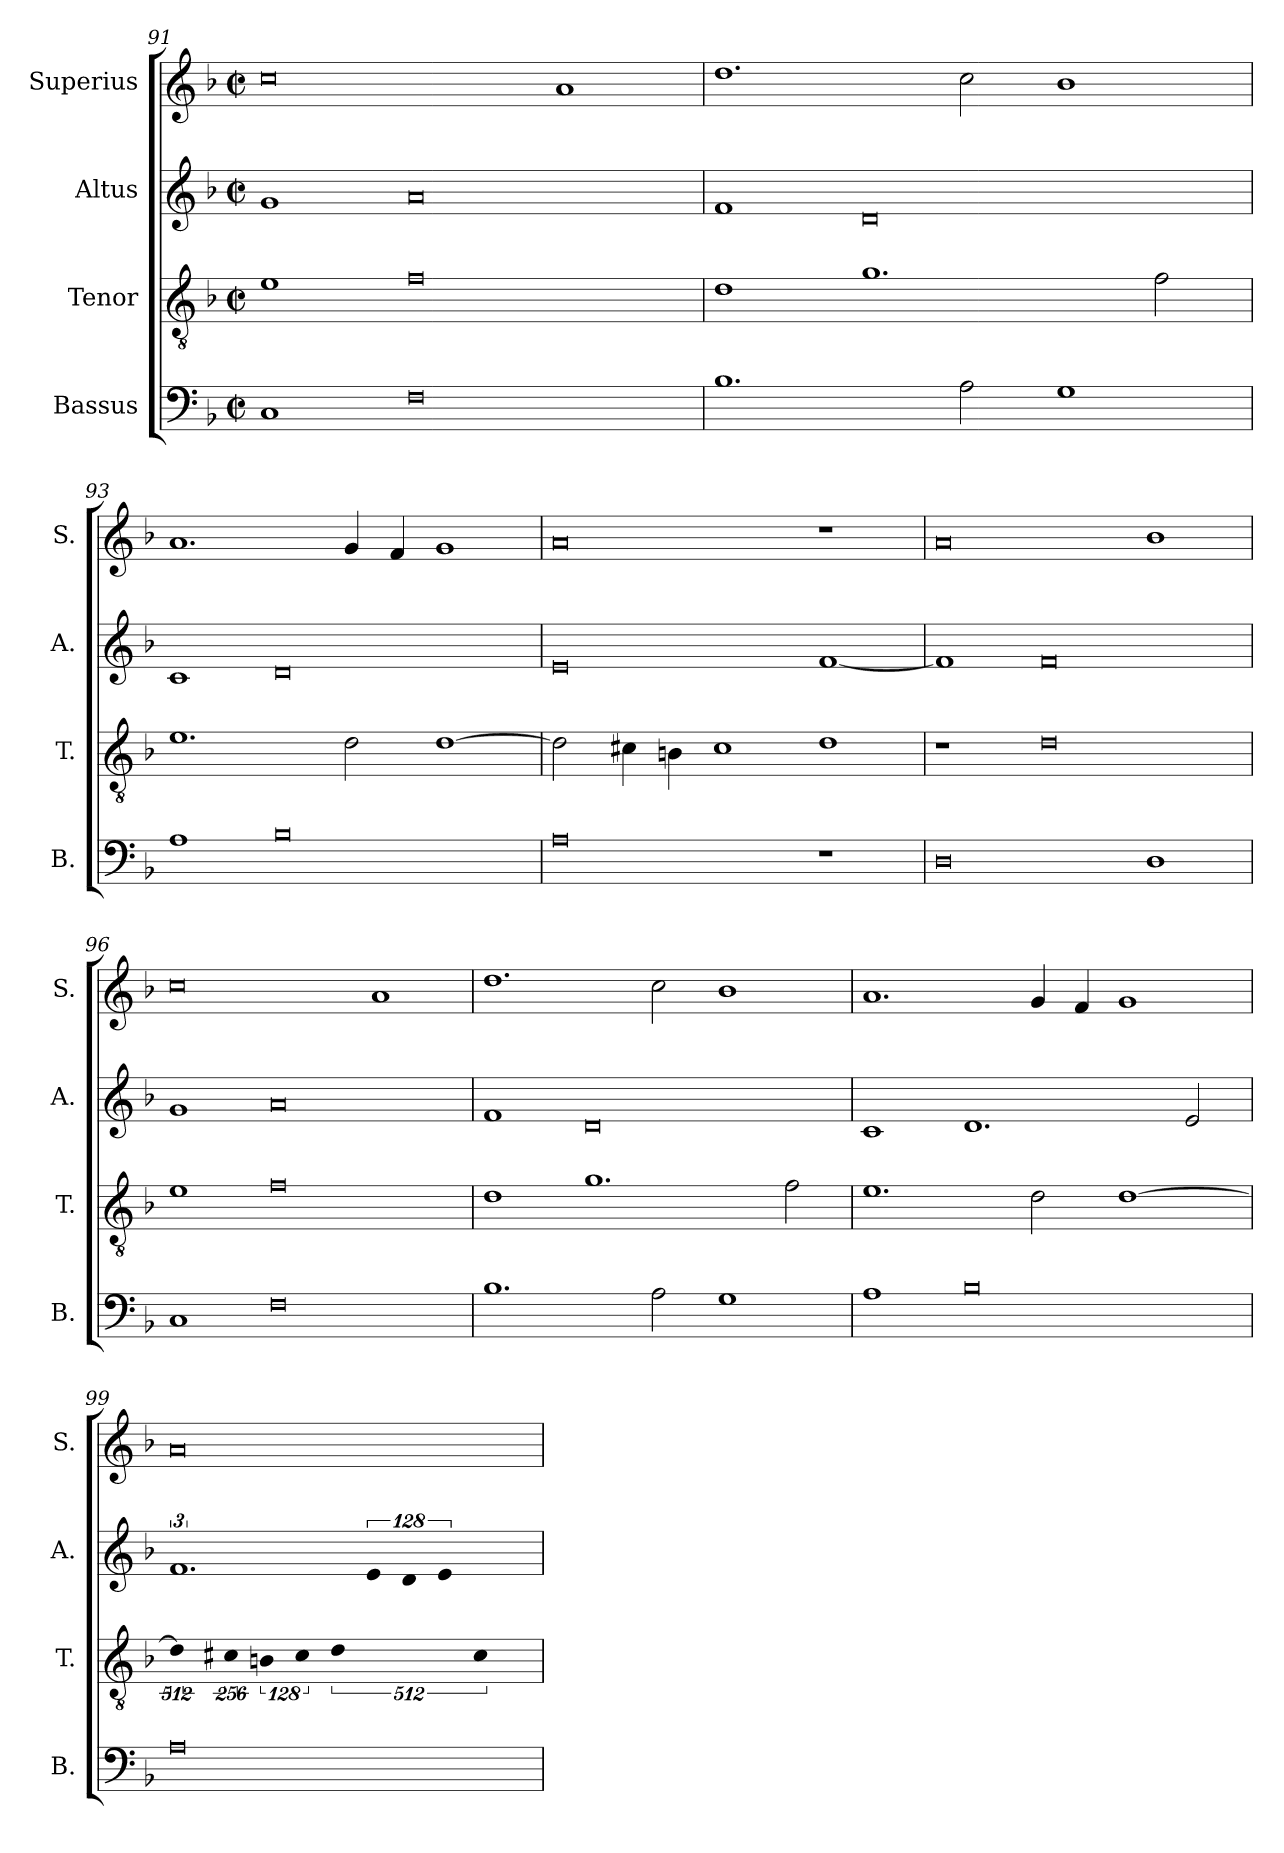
**kern	**kern	**kern	**kern
*part4	*part3	*part2	*part1
*staff4	*staff3	*staff2	*staff1
*I"Bassus	*I"Tenor	*I"Altus	*I"Superius
*I'B.	*I'T.	*I'A.	*I'S.
!!LO:LB:g=z
*clefF4	*clefGv2	*clefG2	*clefG2
*	*ITrd7c12	*	*
*k[b-]	*k[b-]	*k[b-]	*k[b-]
*F:	*F:	*F:	*F:
*M2/2	*M2/2	*M2/2	*M2/2
*met(c|)	*met(c|)	*met(c|)	*met(c|)
=91	=91	=91	=91
1Ci	1Ei	1gi	0cci
0Fi	0Fi	0ai	.
.	.	.	1ai
=92	=92	=92	=92
1.B-i	1Di	1fi	1.ddi
.	1.Gi	0di	.
2Ai\	.	.	2cci\
1Gi	.	.	1b-i
.	2Fi\	.	.
=93	=93	=93	=93
1Ai	1.Ei	1ci	1.ai
0B-i	.	0di	.
.	2Di\	.	4gi/
.	.	.	4fi/
.	[>1Di	.	1gi
=94	=94	=94	=94
0Ai	2Di\]	0ei	0ai
.	4C#Xi\	.	.
.	4BBni\	.	.
.	1C#i	.	.
1r	1Di	[<1fi	1r
!!LO:LB:g=z
=95	=95	=95	=95
0Di	1r	1fi]	0ai
.	0Di	0fi	.
1Di	.	.	1b-i
=96	=96	=96	=96
1Ci	1Ei	1gi	0cci
0Fi	0Fi	0ai	.
.	.	.	1ai
=97	=97	=97	=97
1.B-i	1Di	1fi	1.ddi
.	1.Gi	0di	.
2Ai\	.	.	2cci\
1Gi	.	.	1b-i
.	2Fi\	.	.
=98	=98	=98	=98
1Ai	1.Ei	1ci	1.ai
0B-i	.	1.di	.
.	2Di\	.	4gi/
.	.	.	4fi/
.	[>1Di	.	1gi
.	.	2ei/	.
!!LO:PB:g=z
=99	=99	=99	=99
!	!LO:N:vis=2	!	!
0Ai	1024%341Di\]	3%2.fi	0ai
!	!LO:N:vis=4	!	!
.	1024%171C#Xi\	.	.
!	!LO:N:vis=4	!	!
.	512%85BBni\	.	.
!	!LO:N:vis=2	!	!
.	512%171C#i\	.	.
!	!LO:N:vis=1	!LO:N:vis=4	!
.	512%341Di	512%85ei/	.
!	!	!LO:N:vis=4	!
.	.	1024%171di/	.
!	!	!LO:N:vis=1	!
.	.	1024%683ei	.
!	!LO:N:vis=2	!	!
.	512%171C#i\	.	.
=	=	=	=
*-	*-	*-	*-
